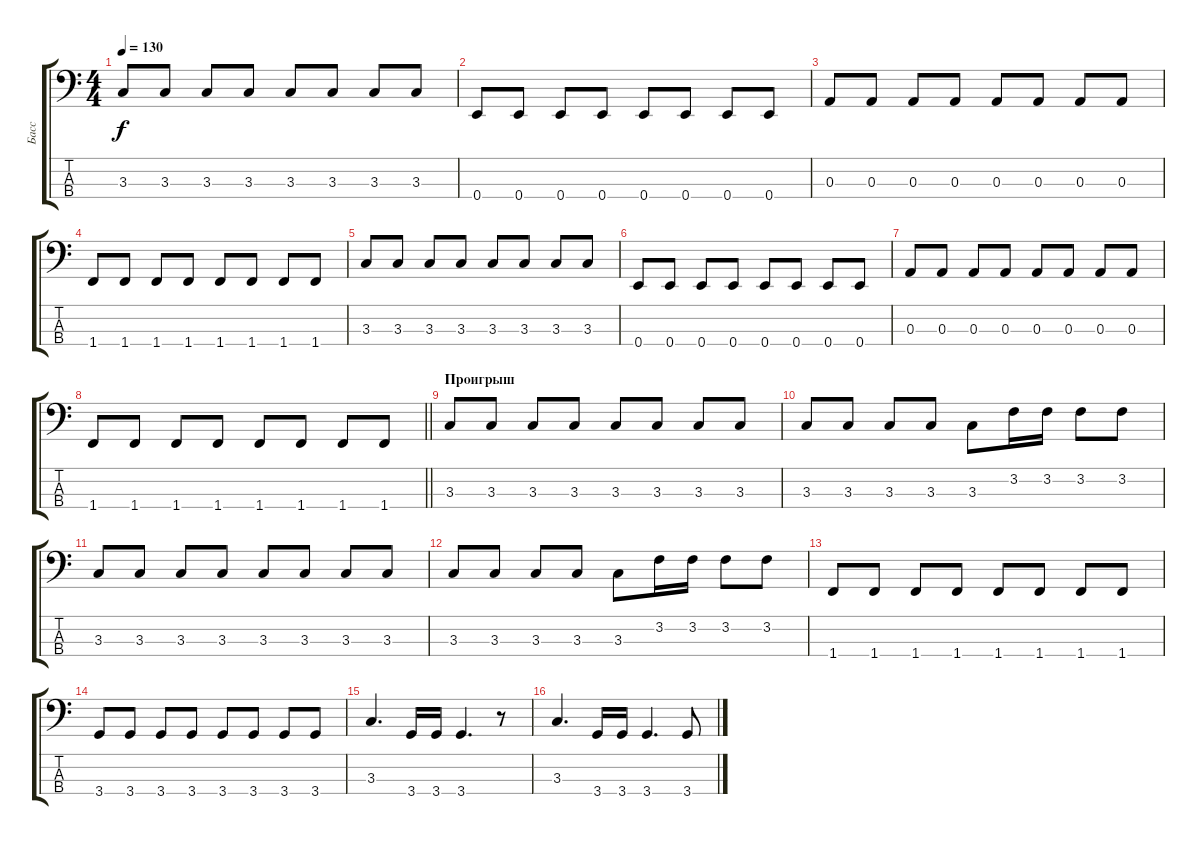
\track (" Басс" " Басс") {instrument slapbass2}
\staff {score tabs}
\tuning (G2 D2 A1 E1) {hide}
\ts (4 4)
\tempo 130
\clef f4
\ks c
3.3.8{dy f} 3.3.8 3.3.8 3.3.8 3.3.8 3.3.8 3.3.8 3.3.8 |
0.4.8 0.4.8 0.4.8 0.4.8 0.4.8 0.4.8 0.4.8 0.4.8 |
0.3.8 0.3.8 0.3.8 0.3.8 0.3.8 0.3.8 0.3.8 0.3.8 |
1.4.8 1.4.8 1.4.8 1.4.8 1.4.8 1.4.8 1.4.8 1.4.8 |
3.3.8 3.3.8 3.3.8 3.3.8 3.3.8 3.3.8 3.3.8 3.3.8 |
0.4.8 0.4.8 0.4.8 0.4.8 0.4.8 0.4.8 0.4.8 0.4.8 |
0.3.8 0.3.8 0.3.8 0.3.8 0.3.8 0.3.8 0.3.8 0.3.8 |
\barLineRight lightlight
1.4.8 1.4.8 1.4.8 1.4.8 1.4.8 1.4.8 1.4.8 1.4.8 |
\section ("" "Проигрыш")
3.3.8 3.3.8 3.3.8 3.3.8 3.3.8 3.3.8 3.3.8 3.3.8 |
3.3.8 3.3.8 3.3.8 3.3.8 3.3.8 3.2.16 3.2.16 3.2.8 3.2.8 |
3.3.8 3.3.8 3.3.8 3.3.8 3.3.8 3.3.8 3.3.8 3.3.8 |
3.3.8 3.3.8 3.3.8 3.3.8 3.3.8 3.2.16 3.2.16 3.2.8 3.2.8 |
1.4.8 1.4.8 1.4.8 1.4.8 1.4.8 1.4.8 1.4.8 1.4.8 |
3.4.8 3.4.8 3.4.8 3.4.8 3.4.8 3.4.8 3.4.8 3.4.8 |
3.3.4{d} 3.4.16 3.4.16 3.4.4{d} r.8 |
3.3.4{d} 3.4.16 3.4.16 3.4.4{d} 3.4.8
